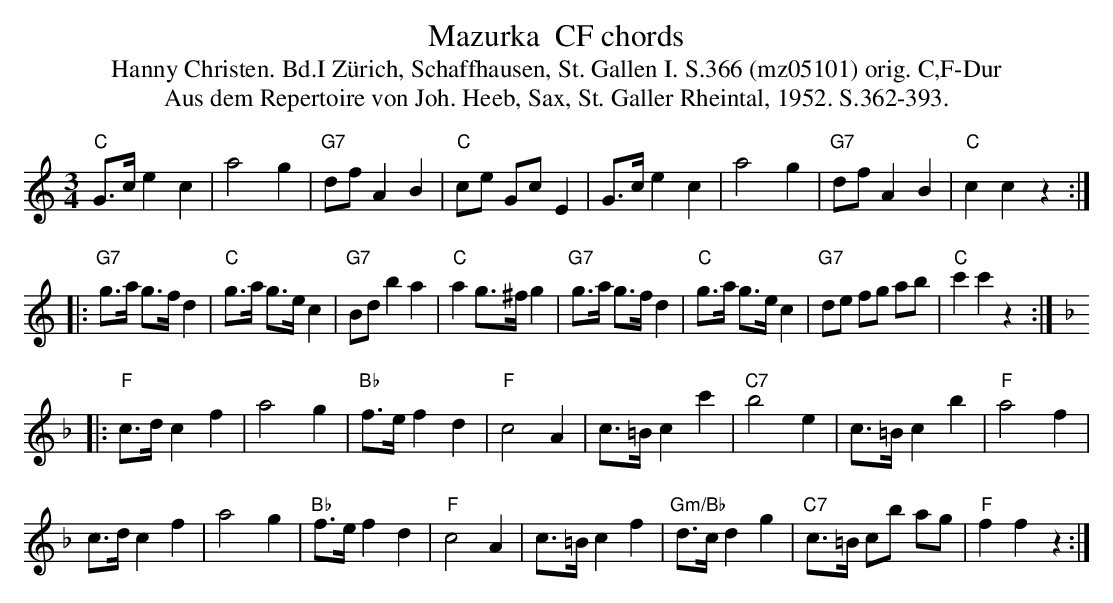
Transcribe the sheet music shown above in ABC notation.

X:1
T: Mazurka  CF chords
T:Hanny Christen. Bd.I Zürich, Schaffhausen, St. Gallen I. S.366 (mz05101) orig. C,F-Dur
T: Aus dem Repertoire von Joh. Heeb, Sax, St. Galler Rheintal, 1952. S.362-393.
M:3/4
L:1/8
K:C %%MIDI gchordon
"C"G>ce2c2 | a4g2 | "G7"dfA2B2 | "C"ce GcE2 | G>ce2c2 | a4g2 | "G7"dfA2B2 | "C"c2c2z2::
"G7"g>a g>fd2 | "C"g>a g>ec2 | "G7"Bdb2a2 | "C"a2 g>^fg2 | "G7"g>a g>fd2 | "C"g>a g>ec2 | "G7"de fg ab | "C"c'2c'2z2 :: [K:F]
"F"c>dc2f2 | a4g2 | "Bb"f>ef2d2 | "F"c4A2 | c>=Bc2c'2 | "C7"b4e2 | c>=Bc2b2 | "F"a4f2 |
c>dc2f2 | a4g2 | "Bb"f>ef2d2 | "F"c4A2 | c>=Bc2f2 | "Gm/Bb"d>cd2g2 | "C7"c>=B cb ag | "F"f2f2z2 :|
